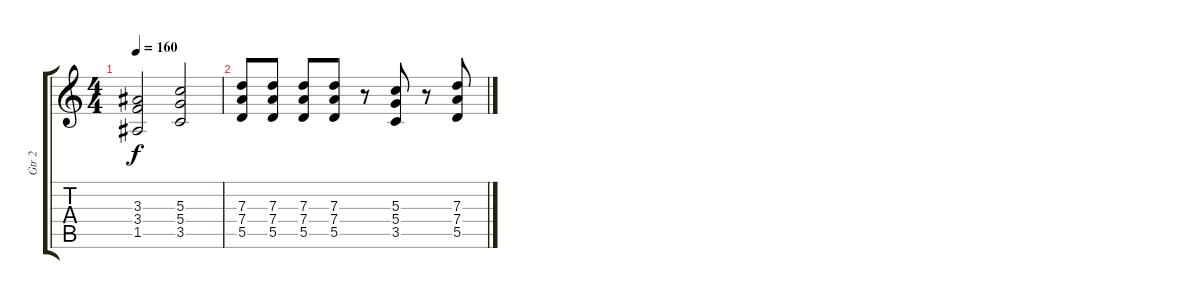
\track ("Gtr 2" "Gtr 2") {instrument distortionguitar}
\staff {score tabs}
\tuning (E4 B3 G3 D3 A2 E2) {hide}
\ts (4 4)
\tempo 160
\clef g2
\ks c
(3.3 3.4 1.5).2{dy f} (5.3 5.4 3.5).2 |
(7.3 7.4 5.5).8 (7.3 7.4 5.5).8 (7.3 7.4 5.5).8 (7.3 7.4 5.5).8 r.8 (5.3 5.4 3.5).8 r.8 (7.3 7.4 5.5).8
